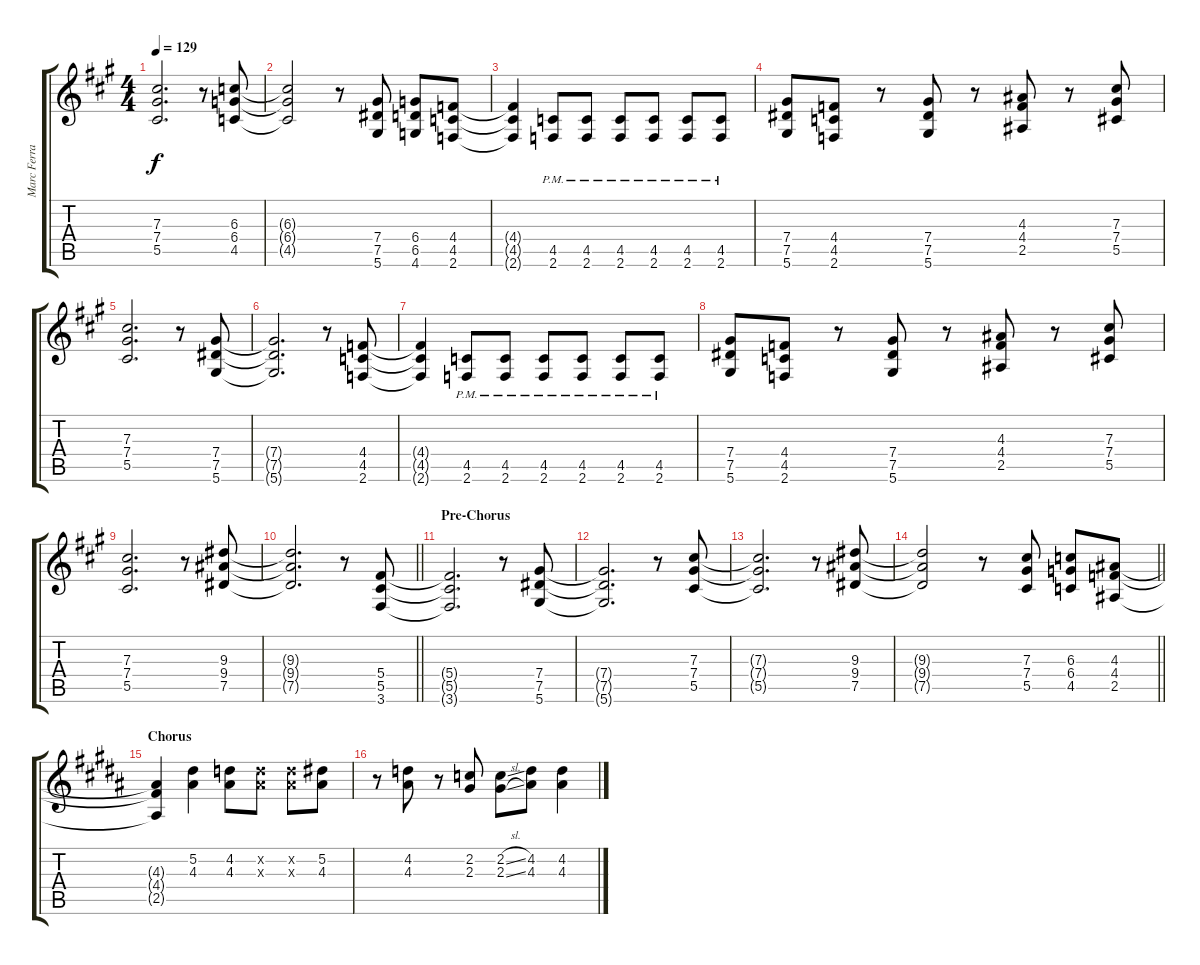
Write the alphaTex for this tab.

\track ("Marc Ferrari" "Marc Ferra") {instrument overdrivenguitar}
\staff {score tabs}
\tuning (Eb4 Bb3 Gb3 Db3 Ab2 Eb2) {hide}
\ts (4 4)
\tempo 129
\clef g2
\ks a
(7.3 7.4 5.5).2{d dy f} r.8 (6.3 6.4 4.5).8 |
(6.3{t} 6.4{t} 4.5{t}).2 r.8 (7.4 7.5 5.6).8 (6.4 6.5 4.6).8 (4.4 4.5 2.6).8 |
(4.4{t} 4.5{t} 2.6{t}).4 (4.5{pm} 2.6{pm}).8 (4.5{pm} 2.6{pm}).8 (4.5{pm} 2.6{pm}).8 (4.5{pm} 2.6{pm}).8 (4.5{pm} 2.6{pm}).8 (4.5{pm} 2.6{pm}).8 |
(7.4 7.5 5.6).8 (4.4 4.5 2.6).8 r.8 (7.4 7.5 5.6).8 r.8 (4.3 4.4 2.5).8 r.8 (7.3 7.4 5.5).8 |
(7.3 7.4 5.5).2{d} r.8 (7.4 7.5 5.6).8 |
(7.4{t} 7.5{t} 5.6{t}).2{d} r.8 (4.4 4.5 2.6).8 |
(4.4{t} 4.5{t} 2.6{t}).4 (4.5{pm} 2.6{pm}).8 (4.5{pm} 2.6{pm}).8 (4.5{pm} 2.6{pm}).8 (4.5{pm} 2.6{pm}).8 (4.5{pm} 2.6{pm}).8 (4.5{pm} 2.6{pm}).8 |
(7.4 7.5 5.6).8 (4.4 4.5 2.6).8 r.8 (7.4 7.5 5.6).8 r.8 (4.3 4.4 2.5).8 r.8 (7.3 7.4 5.5).8 |
(7.3 7.4 5.5).2{d} r.8 (9.3 9.4 7.5).8 |
\barLineRight lightlight
(9.3{t} 9.4{t} 7.5{t}).2{d} r.8 (5.4 5.5 3.6).8 |
\section ("" "Pre-Chorus")
(5.4{t} 5.5{t} 3.6{t}).2{d} r.8 (7.4 7.5 5.6).8 |
(7.4{t} 7.5{t} 5.6{t}).2{d} r.8 (7.3 7.4 5.5).8 |
(7.3{t} 7.4{t} 5.5{t}).2{d} r.8 (9.3 9.4 7.5).8 |
\barLineRight lightlight
(9.3{t} 9.4{t} 7.5{t}).2 r.8 (7.3 7.4 5.5).8 (6.3 6.4 4.5).8 (4.3 4.4 2.5).8 |
\section ("" "Chorus")
\ks b
(4.3{t} 4.4{t} 2.5{t}).4 (5.2 4.3).4 (4.2 4.3).8 (4.2{x} 4.3{x}).8 (4.2{x} 4.3{x}).8 (5.2 4.3).8 |
r.8 (4.2 4.3).8 r.8 (2.2 2.3).8 (2.2{sl} 2.3{sl}).8 (4.2 4.3).8 (4.2 4.3).4
